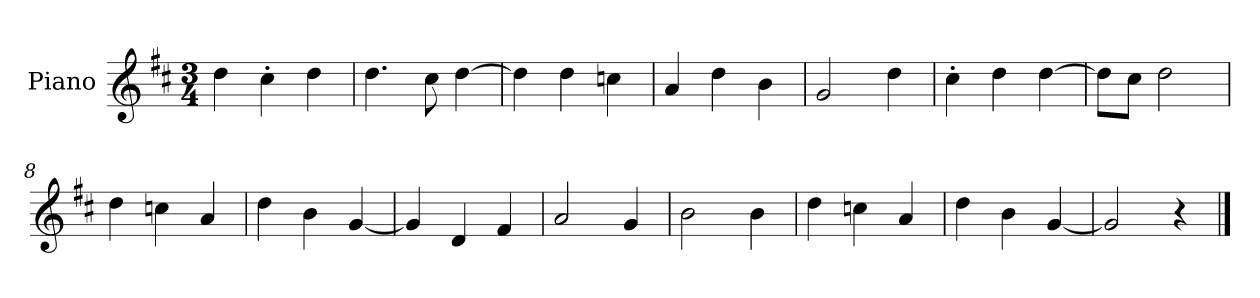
**kern
*part1
*staff1
*I"Piano
*I'P-no
*clefG2
*k[f#c#]
*M3/4
*MM175
=1
4dd\
4cc#'\
4dd\
=2
4.dd\
8cc#\
[4dd\
=3
4dd\]
4dd\
4ccn\
=4
4a/
4dd\
4b\
=5
2g/
4dd\
=6
4cc#'\
4dd\
[4dd\
=7
8dd\L]
8cc#\J
2dd\
=8
4dd\
4ccn\
4a/
=9
4dd\
4b\
[4g/
=10
4g/]
4d/
4f#/
!!LO:LB:g=z
=11
2a/
4g/
=12
2b\
4b\
=13
4dd\
4ccn\
4a/
=14
4dd\
4b\
[4g/
=15
2g/]
4r
==
*-
